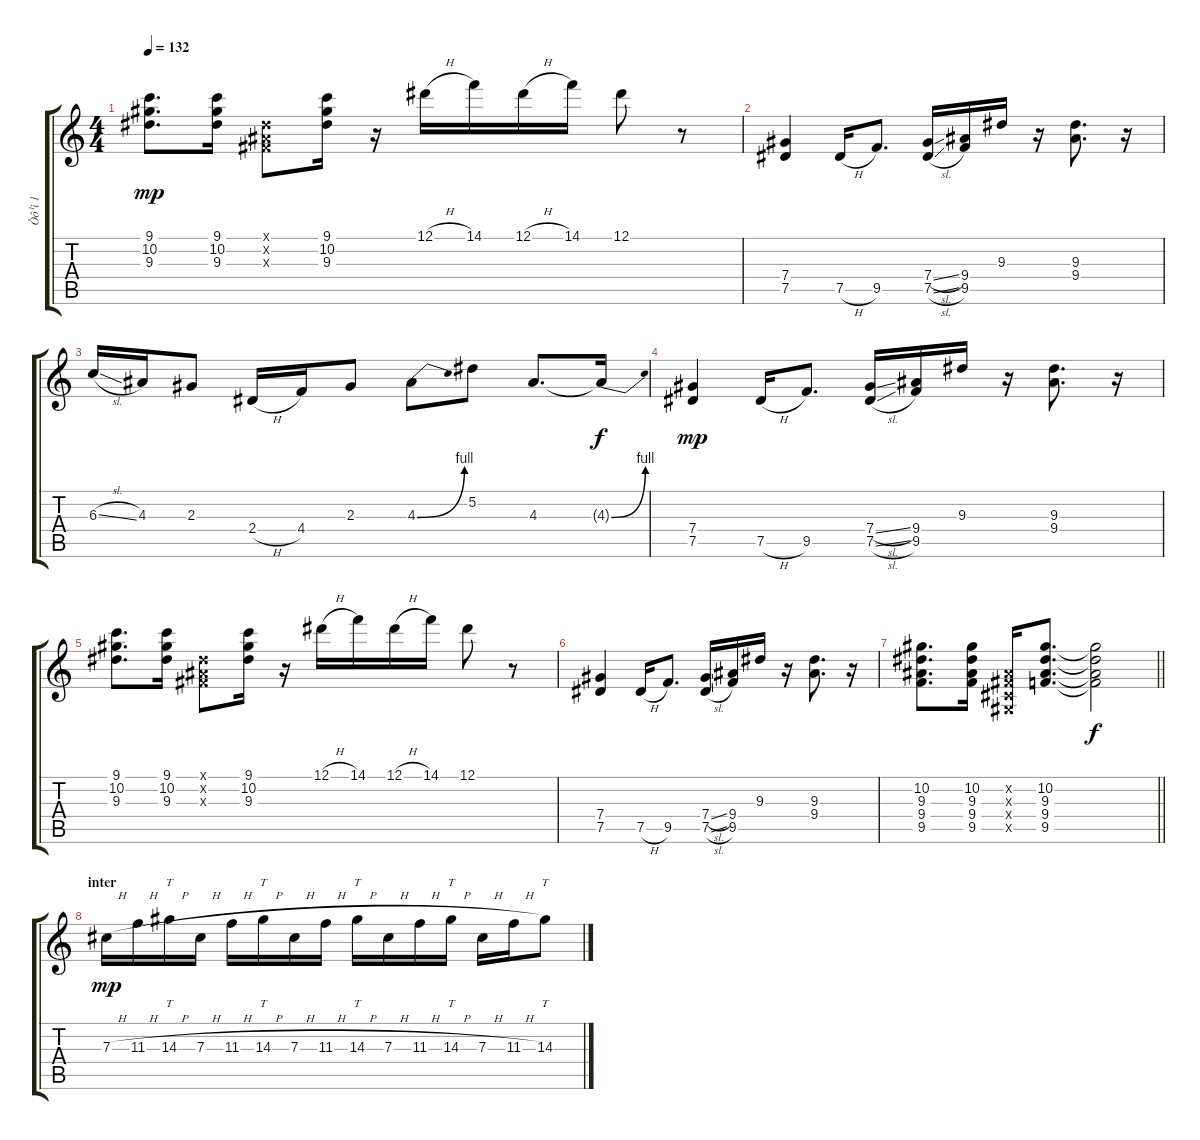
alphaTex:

\track ("Òô¹ì 1" "Òô¹ì 1") {instrument electricguitarclean}
\staff {score tabs}
\tuning (Eb4 Bb3 Gb3 Db3 Ab2 Eb2) {hide}
\ts (4 4)
\tempo 132
\clef g2
\ks c
(9.1 10.2 9.3).8{d dy mp} (9.1 10.2 9.3).16 (0.1{x} 0.2{x} 0.3{x}).8 (9.1 10.2 9.3).16 r.16 12.1{h}.16 14.1.16 12.1{h}.16 14.1.16 12.1.8 r.8 |
(7.4 7.5).4 7.5{h}.16 9.5.8{d} (7.4{sl} 7.5{sl}).16 (9.4 9.5).16 9.3.16 r.16 (9.3 9.4).8{d} r.16 |
6.3{sl}.16 4.3.16 2.3.8 2.4{h}.16 4.4.16 2.3.8 4.3{be (bend 0 0 60 4)}.8 5.2.8 4.3.8{d} 4.3{be (bend 0 0 60 4) t}.16{dy f} |
(7.4 7.5).4{dy mp} 7.5{h}.16 9.5.8{d} (7.4{sl} 7.5{sl}).16 (9.4 9.5).16 9.3.16 r.16 (9.3 9.4).8{d} r.16 |
(9.1 10.2 9.3).8{d} (9.1 10.2 9.3).16 (0.1{x} 0.2{x} 0.3{x}).8 (9.1 10.2 9.3).16 r.16 12.1{h}.16 14.1.16 12.1{h}.16 14.1.16 12.1.8 r.8 |
(7.4 7.5).4 7.5{h}.16 9.5.8{d} (7.4{sl} 7.5{sl}).16 (9.4 9.5).16 9.3.16 r.16 (9.3 9.4).8{d} r.16 |
\barLineRight lightlight
(10.2 9.3 9.4 9.5).8{d} (10.2 9.3 9.4 9.5).16 (0.2{x} 0.3{x} 0.4{x} 0.5{x}).16 (10.2 9.3 9.4 9.5).8{d} (10.2{t} 9.3{t} 9.4{t} 9.5{t}).2{dy f} |
\section ("" "inter")
7.3{h}.16{dy mp} 11.3{h}.16 14.3{h}.16{tt} 7.3{h}.16 11.3{h}.16 14.3{h}.16{tt} 7.3{h}.16 11.3{h}.16 14.3{h}.16{tt} 7.3{h}.16 11.3{h}.16 14.3{h}.16{tt} 7.3{h}.16 11.3{h}.16 14.3{h}.8{tt}
